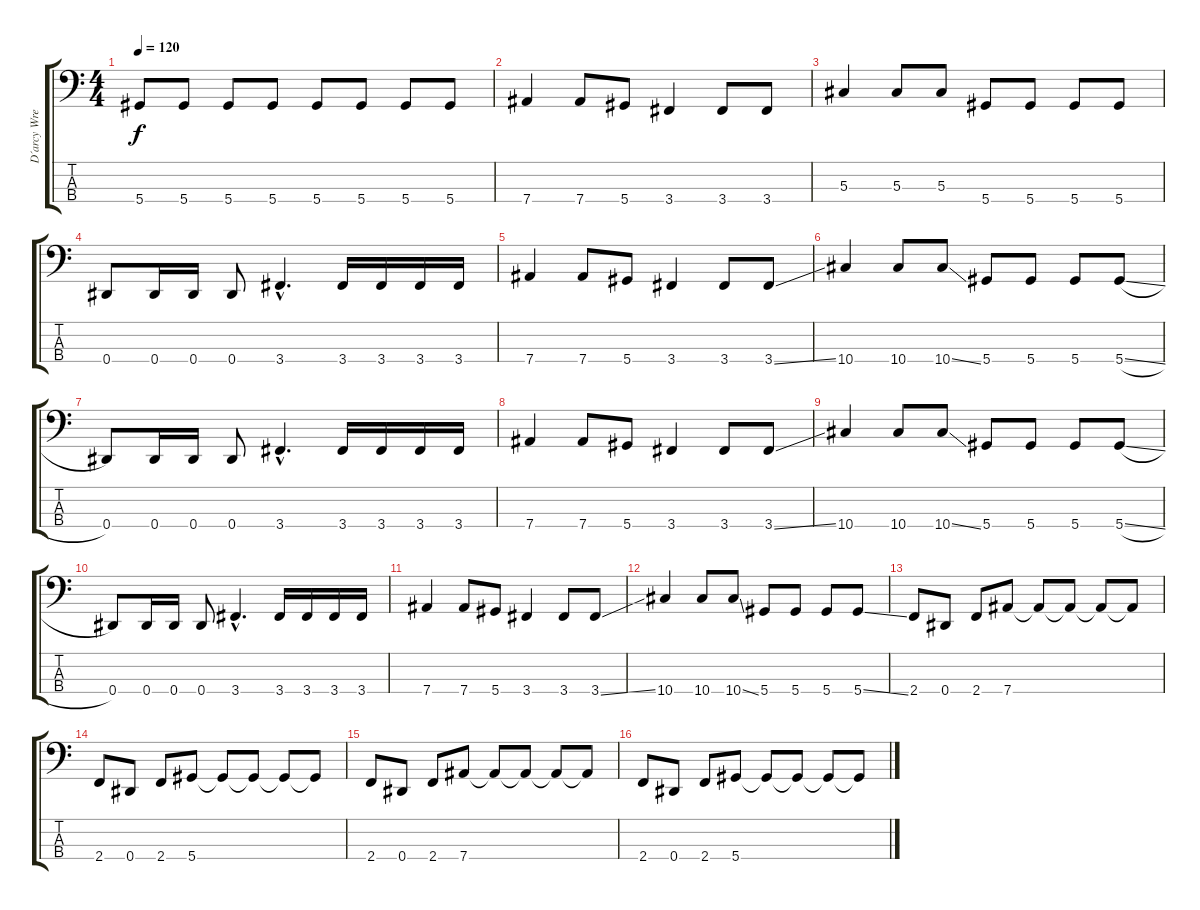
\track ("D´arcy Wretzky" "D´arcy Wre") {instrument electricbasspick}
\staff {score tabs}
\tuning (Gb2 Db2 Ab1 Eb1) {hide}
\ts (4 4)
\tempo 120
\clef f4
\ks c
5.4.8{dy f} 5.4.8 5.4.8 5.4.8 5.4.8 5.4.8 5.4.8 5.4.8 |
7.4.4 7.4.8 5.4.8 3.4.4 3.4.8 3.4.8 |
5.3.4 5.3.8 5.3.8 5.4.8 5.4.8 5.4.8 5.4.8 |
0.4.8 0.4.16 0.4.16 0.4.8 3.4{hac}.4{d} 3.4.16 3.4.16 3.4.16 3.4.16 |
7.4.4 7.4.8 5.4.8 3.4.4 3.4.8 3.4{ss}.8 |
10.4.4 10.4.8 10.4{ss}.8 5.4.8 5.4.8 5.4.8 5.4{sl}.8 |
0.4.8 0.4.16 0.4.16 0.4.8 3.4{hac}.4{d} 3.4.16 3.4.16 3.4.16 3.4.16 |
7.4.4 7.4.8 5.4.8 3.4.4 3.4.8 3.4{ss}.8 |
10.4.4 10.4.8 10.4{ss}.8 5.4.8 5.4.8 5.4.8 5.4{sl}.8 |
0.4.8 0.4.16 0.4.16 0.4.8 3.4{hac}.4{d} 3.4.16 3.4.16 3.4.16 3.4.16 |
7.4.4 7.4.8 5.4.8 3.4.4 3.4.8 3.4{ss}.8 |
10.4.4 10.4.8 10.4{ss}.8 5.4.8 5.4.8 5.4.8 5.4{ss}.8 |
2.4.8 0.4.8 2.4.8 7.4.8 7.4{t}.8 7.4{t}.8 7.4{t}.8 7.4{t}.8 |
2.4.8 0.4.8 2.4.8 5.4.8 5.4{t}.8 5.4{t}.8 5.4{t}.8 5.4{t}.8 |
2.4.8 0.4.8 2.4.8 7.4.8 7.4{t}.8 7.4{t}.8 7.4{t}.8 7.4{t}.8 |
2.4.8 0.4.8 2.4.8 5.4.8 5.4{t}.8 5.4{t}.8 5.4{t}.8 5.4{t}.8
